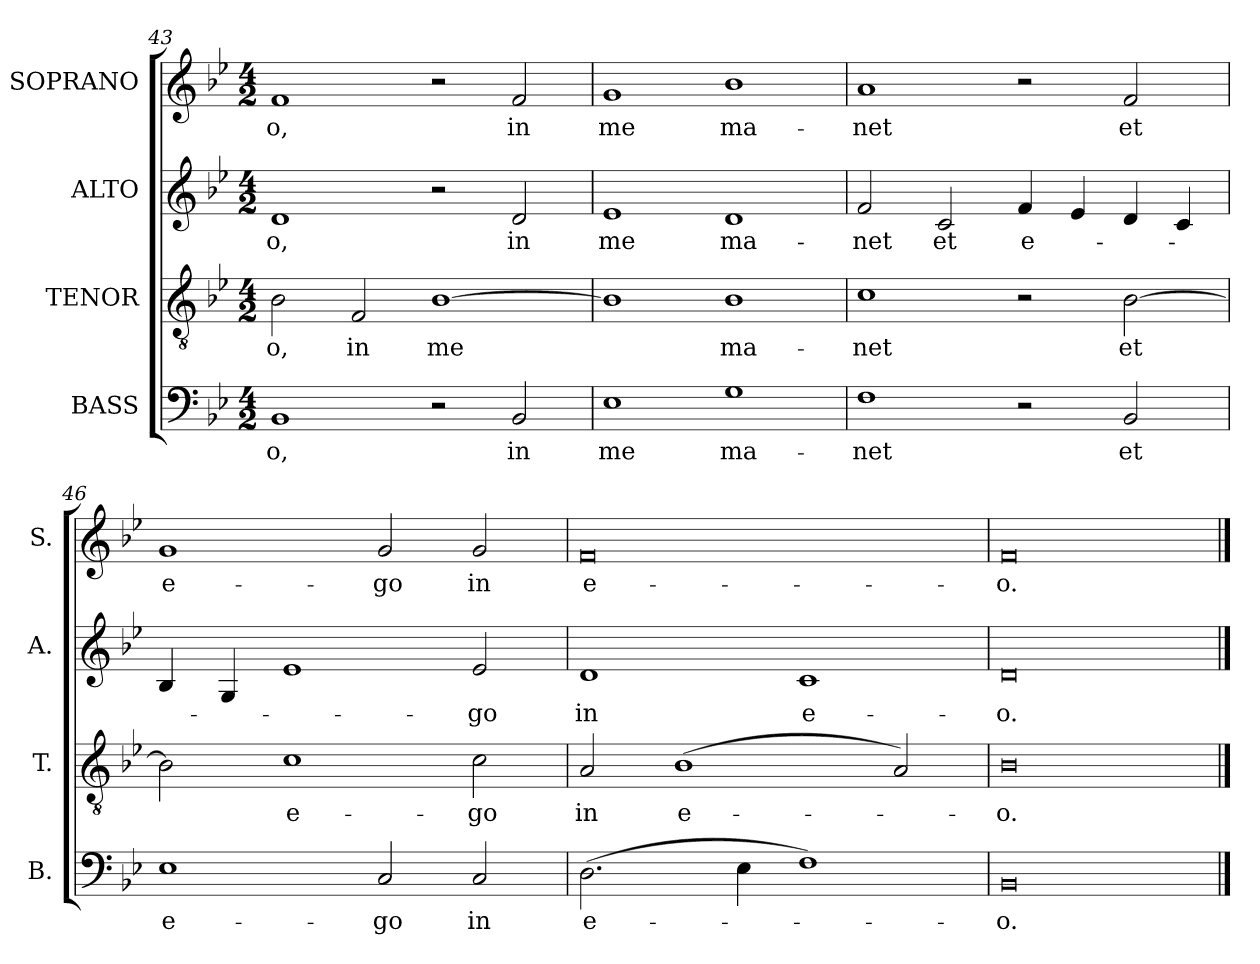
**kern	**text	**kern	**text	**kern	**text	**kern	**text
*part4	*part4	*part3	*part3	*part2	*part2	*part1	*part1
*staff4	*staff4	*staff3	*staff3	*staff2	*staff2	*staff1	*staff1
*I"BASS	*	*I"TENOR	*	*I"ALTO	*	*I"SOPRANO	*
*I'B.	*	*I'T.	*	*I'A.	*	*I'S.	*
!!LO:LB:g=z
*clefF4	*	*clefGv2	*	*clefG2	*	*clefG2	*
*	*	*ITrd7c12	*	*	*	*	*
*k[b-e-]	*	*k[b-e-]	*	*k[b-e-]	*	*k[b-e-]	*
*B-:	*	*B-:	*	*B-:	*	*B-:	*
*M4/2	*	*M4/2	*	*M4/2	*	*M4/2	*
=43	=43	=43	=43	=43	=43	=43	=43
!	!LO:LY:b:color=#000000	!	!	!	!	!	!
!	!	!	!LO:LY:b:color=#000000	!	!	!	!
!	!	!	!	!	!LO:LY:b:color=#000000	!	!
!	!	!	!	!	!	!	!LO:LY:b:color=#000000
1BB-i	-o,	2BB-i\	-o,	1di	-o,	1fi	-o,
!	!	!	!LO:LY:b:color=#000000	!	!	!	!
.	.	2FFi/	in	.	.	.	.
!	!	!	!LO:LY:b:color=#000000	!	!	!	!
2r	.	[1BB-i	me	2r	.	2r	.
!	!LO:LY:b:color=#000000	!	!	!	!	!	!
!	!	!	!	!	!LO:LY:b:color=#000000	!	!
!	!	!	!	!	!	!	!LO:LY:b:color=#000000
2BB-i/	in	.	.	2di/	in	2fi/	in
=44	=44	=44	=44	=44	=44	=44	=44
!	!LO:LY:b:color=#000000	!	!	!	!	!	!
!	!	!	!	!	!LO:LY:b:color=#000000	!	!
!	!	!	!	!	!	!	!LO:LY:b:color=#000000
1E-i	me	1BB-i]	.	1e-i	me	1gi	me
!	!LO:LY:b:color=#000000	!	!	!	!	!	!
!	!	!	!LO:LY:b:color=#000000	!	!	!	!
!	!	!	!	!	!LO:LY:b:color=#000000	!	!
!	!	!	!	!	!	!	!LO:LY:b:color=#000000
1Gi	ma-	1BB-i	ma-	1di	ma-	1b-i	ma-
=45	=45	=45	=45	=45	=45	=45	=45
!	!LO:LY:b:color=#000000	!	!	!	!	!	!
!	!	!	!LO:LY:b:color=#000000	!	!	!	!
!	!	!	!	!	!LO:LY:b:color=#000000	!	!
!	!	!	!	!	!	!	!LO:LY:b:color=#000000
1Fi	-net	1Ci	-net	2fi/	-net	1ai	-net
!	!	!	!	!	!LO:LY:b:color=#000000	!	!
.	.	.	.	2ci/	et	.	.
!	!	!	!	!	!LO:LY:b:color=#000000	!	!
2r	.	2r	.	4fi/	e-	2r	.
.	.	.	.	4e-i/	.	.	.
!	!LO:LY:b:color=#000000	!	!	!	!	!	!
!	!	!	!LO:LY:b:color=#000000	!	!	!	!
!	!	!	!	!	!	!	!LO:LY:b:color=#000000
2BB-i/	et	[2BB-i\	et	4di/	.	2fi/	et
.	.	.	.	4ci/	.	.	.
=46	=46	=46	=46	=46	=46	=46	=46
!	!LO:LY:b:color=#000000	!	!	!	!	!	!
!	!	!	!	!	!	!	!LO:LY:b:color=#000000
1E-i	e-	2BB-i\]	.	4B-i/	.	1gi	e-
.	.	.	.	4Gi/	.	.	.
!	!	!	!LO:LY:b:color=#000000	!	!	!	!
.	.	1Ci	e-	1e-i	.	.	.
!	!LO:LY:b:color=#000000	!	!	!	!	!	!
!	!	!	!	!	!	!	!LO:LY:b:color=#000000
2Ci/	-go	.	.	.	.	2gi/	-go
!	!LO:LY:b:color=#000000	!	!	!	!	!	!
!	!	!	!LO:LY:b:color=#000000	!	!	!	!
!	!	!	!	!	!LO:LY:b:color=#000000	!	!
!	!	!	!	!	!	!	!LO:LY:b:color=#000000
2Ci/	in	2Ci\	-go	2e-i/	-go	2gi/	in
=47	=47	=47	=47	=47	=47	=47	=47
!	!LO:LY:b:color=#000000	!	!	!	!	!	!
!	!	!	!LO:LY:b:color=#000000	!	!	!	!
!	!	!	!	!	!LO:LY:b:color=#000000	!	!
!	!	!	!	!	!	!	!LO:LY:b:color=#000000
(2.Di\	e-	2AAi/	in	1di	in	0fi	e-
!	!	!	!LO:LY:b:color=#000000	!	!	!	!
.	.	(1BB-i	e-	.	.	.	.
4E-i\	.	.	.	.	.	.	.
!	!	!	!	!	!LO:LY:b:color=#000000	!	!
1Fi)	.	.	.	1ci	e-	.	.
.	.	2AAi/)	.	.	.	.	.
=48	=48	=48	=48	=48	=48	=48	=48
!	!LO:LY:b:color=#000000	!	!	!	!	!	!
!	!	!	!LO:LY:b:color=#000000	!	!	!	!
!	!	!	!	!	!LO:LY:b:color=#000000	!	!
!	!	!	!	!	!	!	!LO:LY:b:color=#000000
0BB-i	-o.	0BB-i	-o.	0di	-o.	0fi	-o.
==	==	==	==	==	==	==	==
*-	*-	*-	*-	*-	*-	*-	*-
